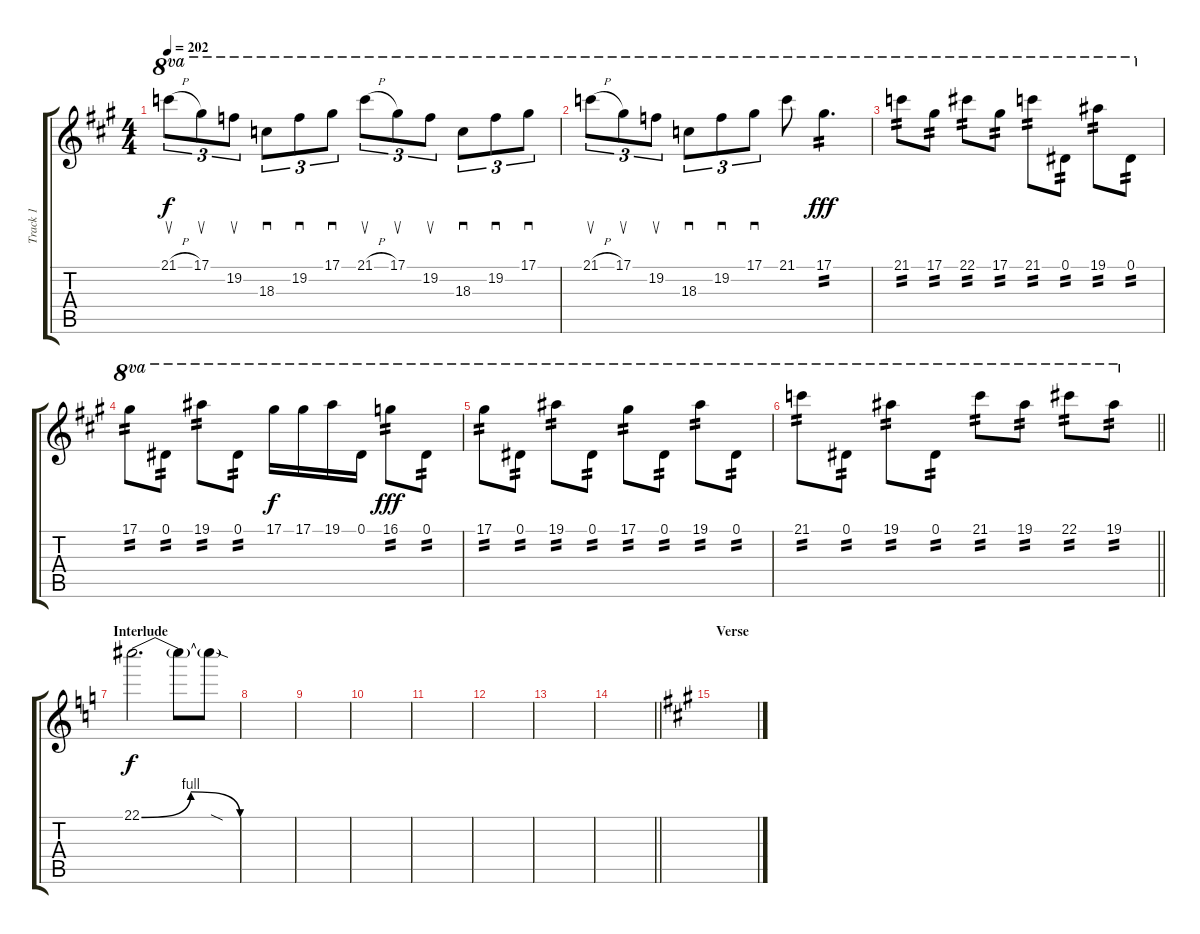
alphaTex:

\track ("Track 1" "Track 1") {instrument distortionguitar}
\staff {score tabs}
\tuning (Eb4 Bb3 Gb3 Db3 Ab2 Eb2) {hide}
\ts (4 4)
\tempo 202
\clef g2
\ks a
21.1{h}.8{su tu (3 2) ot 8va dy f} 17.1.8{su tu (3 2) ot 8va} 19.2.8{su tu (3 2) ot 8va} 18.3.8{sd tu (3 2) ot 8va} 19.2.8{sd tu (3 2) ot 8va} 17.1.8{sd tu (3 2) ot 8va} 21.1{h}.8{su tu (3 2) ot 8va} 17.1.8{su tu (3 2) ot 8va} 19.2.8{su tu (3 2) ot 8va} 18.3.8{sd tu (3 2) ot 8va} 19.2.8{sd tu (3 2) ot 8va} 17.1.8{sd tu (3 2) ot 8va} |
21.1{h}.8{su tu (3 2) ot 8va} 17.1.8{su tu (3 2) ot 8va} 19.2.8{su tu (3 2) ot 8va} 18.3.8{sd tu (3 2) ot 8va} 19.2.8{sd tu (3 2) ot 8va} 17.1.8{sd tu (3 2) ot 8va} 21.1.8{ot 8va} 17.1.4{d ot 8va tp 2 dy fff} |
21.1.8{ot 8va tp 2} 17.1.8{ot 8va tp 2} 22.1.8{ot 8va tp 2} 17.1.8{ot 8va tp 2} 21.1.8{ot 8va tp 2} 0.1.8{ot 8va tp 2} 19.1.8{ot 8va tp 2} 0.1.8{ot 8va tp 2} |
17.1.8{ot 8va tp 2} 0.1.8{ot 8va tp 2} 19.1.8{ot 8va tp 2} 0.1.8{ot 8va tp 2} 17.1.16{ot 8va dy f} 17.1.16{ot 8va} 19.1.16{ot 8va} 0.1.16{ot 8va} 16.1.8{ot 8va tp 2 dy fff} 0.1.8{ot 8va tp 2} |
17.1.8{ot 8va tp 2} 0.1.8{ot 8va tp 2} 19.1.8{ot 8va tp 2} 0.1.8{ot 8va tp 2} 17.1.8{ot 8va tp 2} 0.1.8{ot 8va tp 2} 19.1.8{ot 8va tp 2} 0.1.8{ot 8va tp 2} |
\barLineRight lightlight
21.1.8{ot 8va tp 2} 0.1.8{ot 8va tp 2} 19.1.8{ot 8va tp 2} 0.1.8{ot 8va tp 2} 21.1.8{ot 8va tp 2} 19.1.8{ot 8va tp 2} 22.1.8{ot 8va tp 2} 19.1.8{ot 8va tp 2} |
\section ("" "Interlude")
\ks c
22.1{be (bendrelease 0 0 10 4 45 4 60 0)}.2{d dy f} 22.1{t}.8 22.1{sod t}.8 |
|
|
|
|
|
|
\barLineRight lightlight
|
\section ("" "Verse")
\ks a
